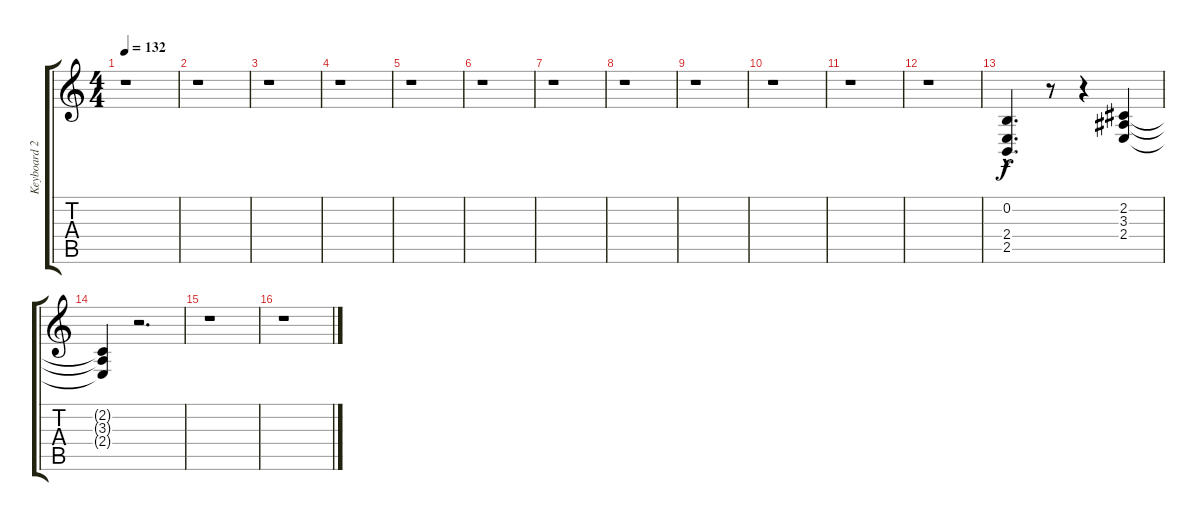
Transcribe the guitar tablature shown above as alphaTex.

\track ("Keyboard 2" "Keyboard 2") {instrument vibraphone}
\staff {score tabs}
\tuning (E4 B3 G3 D3 A2 E2) {hide}
\ts (4 4)
\tempo 132
\clef g2
\ks c
r.1{dy f} |
r.1 |
r.1 |
r.1 |
r.1 |
r.1 |
r.1 |
r.1 |
r.1 |
r.1 |
r.1 |
r.1 |
(0.2{hac} 2.4{hac} 2.5{hac}).4{d} r.8 r.4 (2.2 3.3 2.4).4 |
(2.2{t} 3.3{t} 2.4{t}).4 r.2{d} |
r.1 |
r.1
